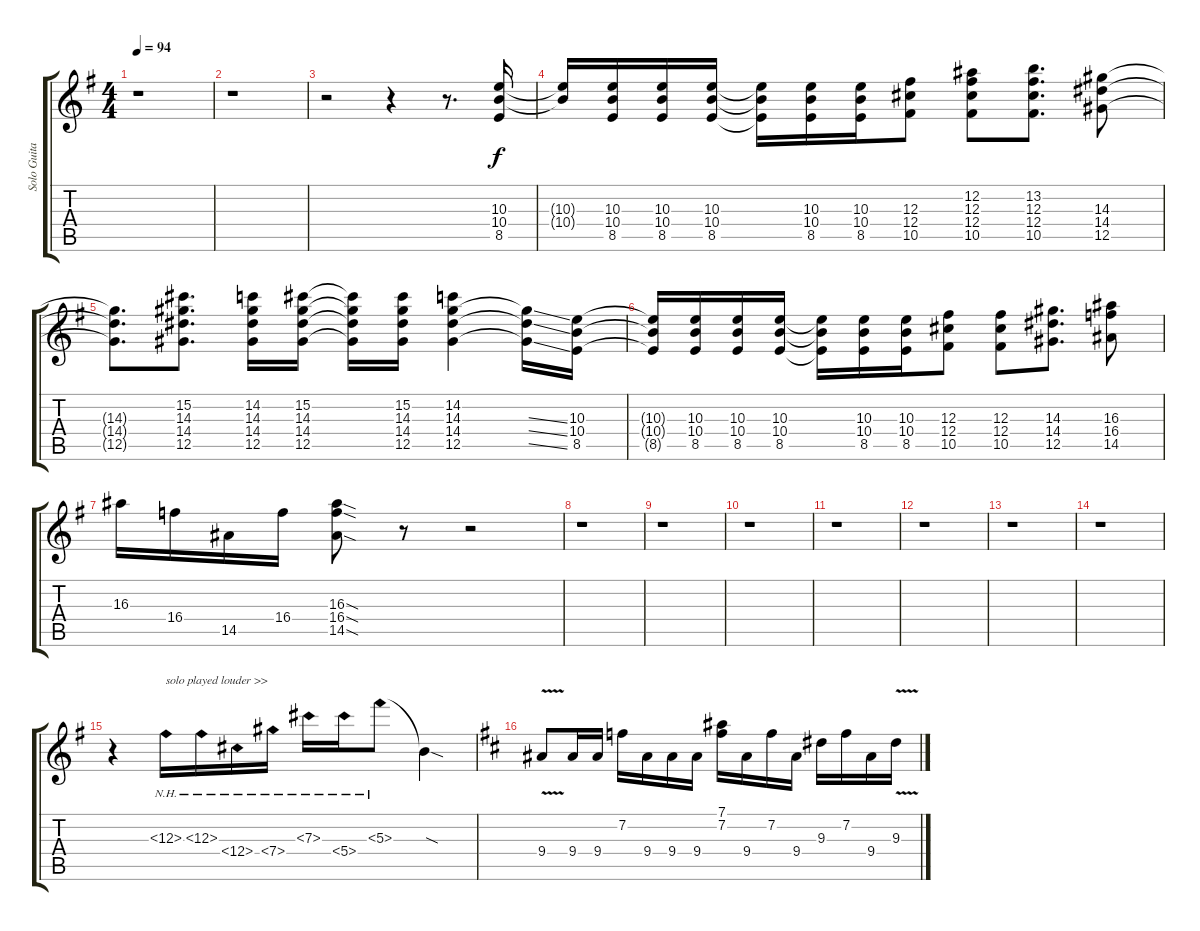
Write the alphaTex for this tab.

\track ("Solo Guitar" "Solo Guita") {instrument distortionguitar}
\staff {score tabs}
\tuning (Eb4 Bb3 Gb3 Db3 Ab2 Eb2) {hide}
\ts (4 4)
\tempo 94
\clef g2
\ks g
r.1{dy f} |
r.1 |
r.2 r.4 r.8{d} (10.3 10.4 8.5).16 |
(10.3{t} 10.4{t}).16 (10.3 10.4 8.5).16 (10.3 10.4 8.5).16 (10.3 10.4 8.5).16 (10.3{t} 10.4{t} 8.5{t}).16 (10.3 10.4 8.5).16 (10.3 10.4 8.5).16 (12.3 12.4 10.5).8 (12.2 12.3 12.4 10.5).8 (13.2 12.3 12.4 10.5).8{d} (14.3 14.4 12.5).8 |
(14.3{t} 14.4{t} 12.5{t}).8{d} (15.2 14.3 14.4 12.5).8{d} (14.2 14.3 14.4 12.5).16 (15.2 14.3 14.4 12.5).16 (15.2{t} 14.3{t} 14.4{t} 12.5{t}).16 (15.2 14.3 14.4 12.5).16 (14.2 14.3 14.4 12.5).4 (14.3{ss t} 14.4{ss t} 12.5{ss t}).16 (10.3 10.4 8.5).16 |
(10.3{t} 10.4{t} 8.5{t}).16 (10.3 10.4 8.5).16 (10.3 10.4 8.5).16 (10.3 10.4 8.5).16 (10.3{t} 10.4{t} 8.5{t}).16 (10.3 10.4 8.5).16 (10.3 10.4 8.5).16 (12.3 12.4 10.5).8 (12.3 12.4 10.5).8 (14.3 14.4 12.5).8{d} (16.3 16.4 14.5).8 |
16.3.16 16.4.16 14.5.16 16.4.16 (16.3{sod} 16.4{sod} 14.5{sod}).8 r.8 r.2 |
r.1 |
r.1 |
r.1 |
r.1 |
r.1 |
r.1 |
r.1 |
r.4 12.3{nh}.16{txt "solo played louder >>" volume 15} 12.3{nh}.16 12.4{nh}.16 7.4{nh}.16 7.3{nh}.16 5.4{nh}.16 5.3{nh}.8 5.3{sod t}.4 |
\ks d
9.4{v}.8 9.4.16 9.4.16 7.2.16 9.4.16 9.4.16 9.4.16 (7.1 7.2).16 9.4.16 7.2.16 9.4.16 9.3.16 7.2.16 9.4.16 9.3{v}.16
